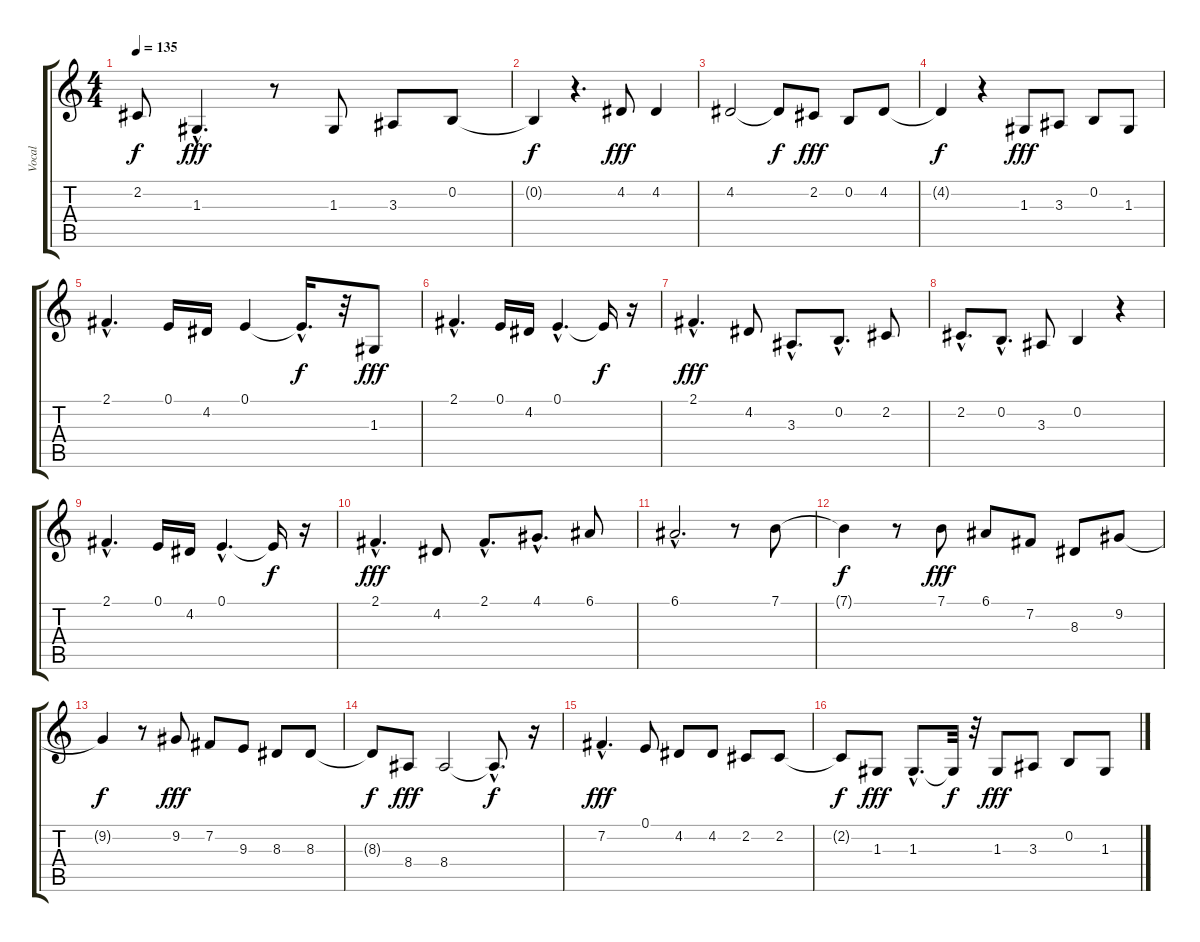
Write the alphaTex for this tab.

\track ("Vocal" "Vocal") {instrument flute}
\staff {score tabs}
\tuning (E4 B3 G3 D3 A2 E2) {hide}
\ts (4 4)
\tempo 135
\clef g2
\ks c
2.2{t}.8{dy f} 1.3{hac}.4{d dy fff} r.8 1.3.8 3.3.8 0.2.8 |
0.2{t}.4{dy f} r.4{d} 4.2.8{dy fff} 4.2.4 |
4.2.2 4.2{t}.8{dy f} 2.2.8{dy fff} 0.2.8 4.2.8 |
4.2{t}.4{dy f} r.4 1.3.8{dy fff} 3.3.8 0.2.8 1.3.8 |
2.1{hac}.4{d} 0.1.16 4.2.16 0.1.4 0.1{hac t}.16{d dy f} r.32 1.3.8{dy fff} |
2.1{hac}.4{d} 0.1.16 4.2.16 0.1{hac}.4{d} 0.1{t}.16{dy f} r.16 |
2.1{hac}.4{d dy fff} 4.2.8 3.3{hac}.8{d} 0.2{hac}.8{d} 2.2.8 |
2.2{hac}.8{d} 0.2{hac}.8{d} 3.3.8 0.2.4 r.4 |
2.1{hac}.4{d} 0.1.16 4.2.16 0.1{hac}.4{d} 0.1{t}.16{dy f} r.16 |
2.1{hac}.4{d dy fff} 4.2.8 2.1{hac}.8{d} 4.1{hac}.8{d} 6.1.8 |
6.1{hac}.2{d} r.8 7.1.8 |
7.1{t}.4{dy f} r.8 7.1.8{dy fff} 6.1.8 7.2.8 8.3.8 9.2.8 |
9.2{t}.4{dy f} r.8 9.2.8{dy fff} 7.2.8 9.3.8 8.3.8 8.3.8 |
8.3{t}.8{dy f} 8.4.8{dy fff} 8.4.2 8.4{hac t}.8{d dy f} r.16 |
7.2{hac}.4{d dy fff} 0.1.8 4.2.8 4.2.8 2.2.8 2.2.8 |
2.2{t}.8{dy f} 1.3.8{dy fff} 1.3{hac}.8{d} 1.3{t}.32{dy f} r.32 1.3.8{dy fff} 3.3.8 0.2.8 1.3.8
